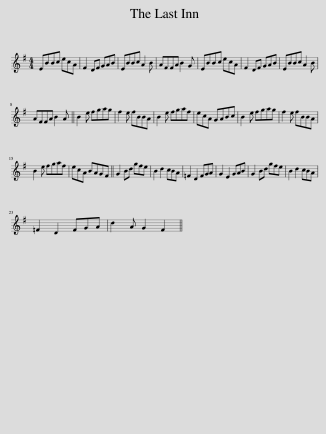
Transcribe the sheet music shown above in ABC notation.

X:1
L:1/8
M:4/4
I:linebreak $
K:Emin
V:1 treble
V:1
 EBBc ecA | F2 DF GAB | EBBc A2 B | AFFA B2 G | EBBc ecA | %5
 F2 DF GAB | EBBc A2 B |$ AFFA B2 A || B2 e fgag | f2 e fBBA | %10
 B2 e fgaf | ecA GABc | B2 e fgag | f2 e fBBA |$ B2 e fgaf | %15
 ecA BAGF || G2 Bd gfe | B2 d2 cBA | =F2 D2 FGA | G2 E2 GAB | %20
 G2 Bd gfe | B2 d2 cBA |$ =F2 D2 FGA | d2 A G2 F2 || %24
